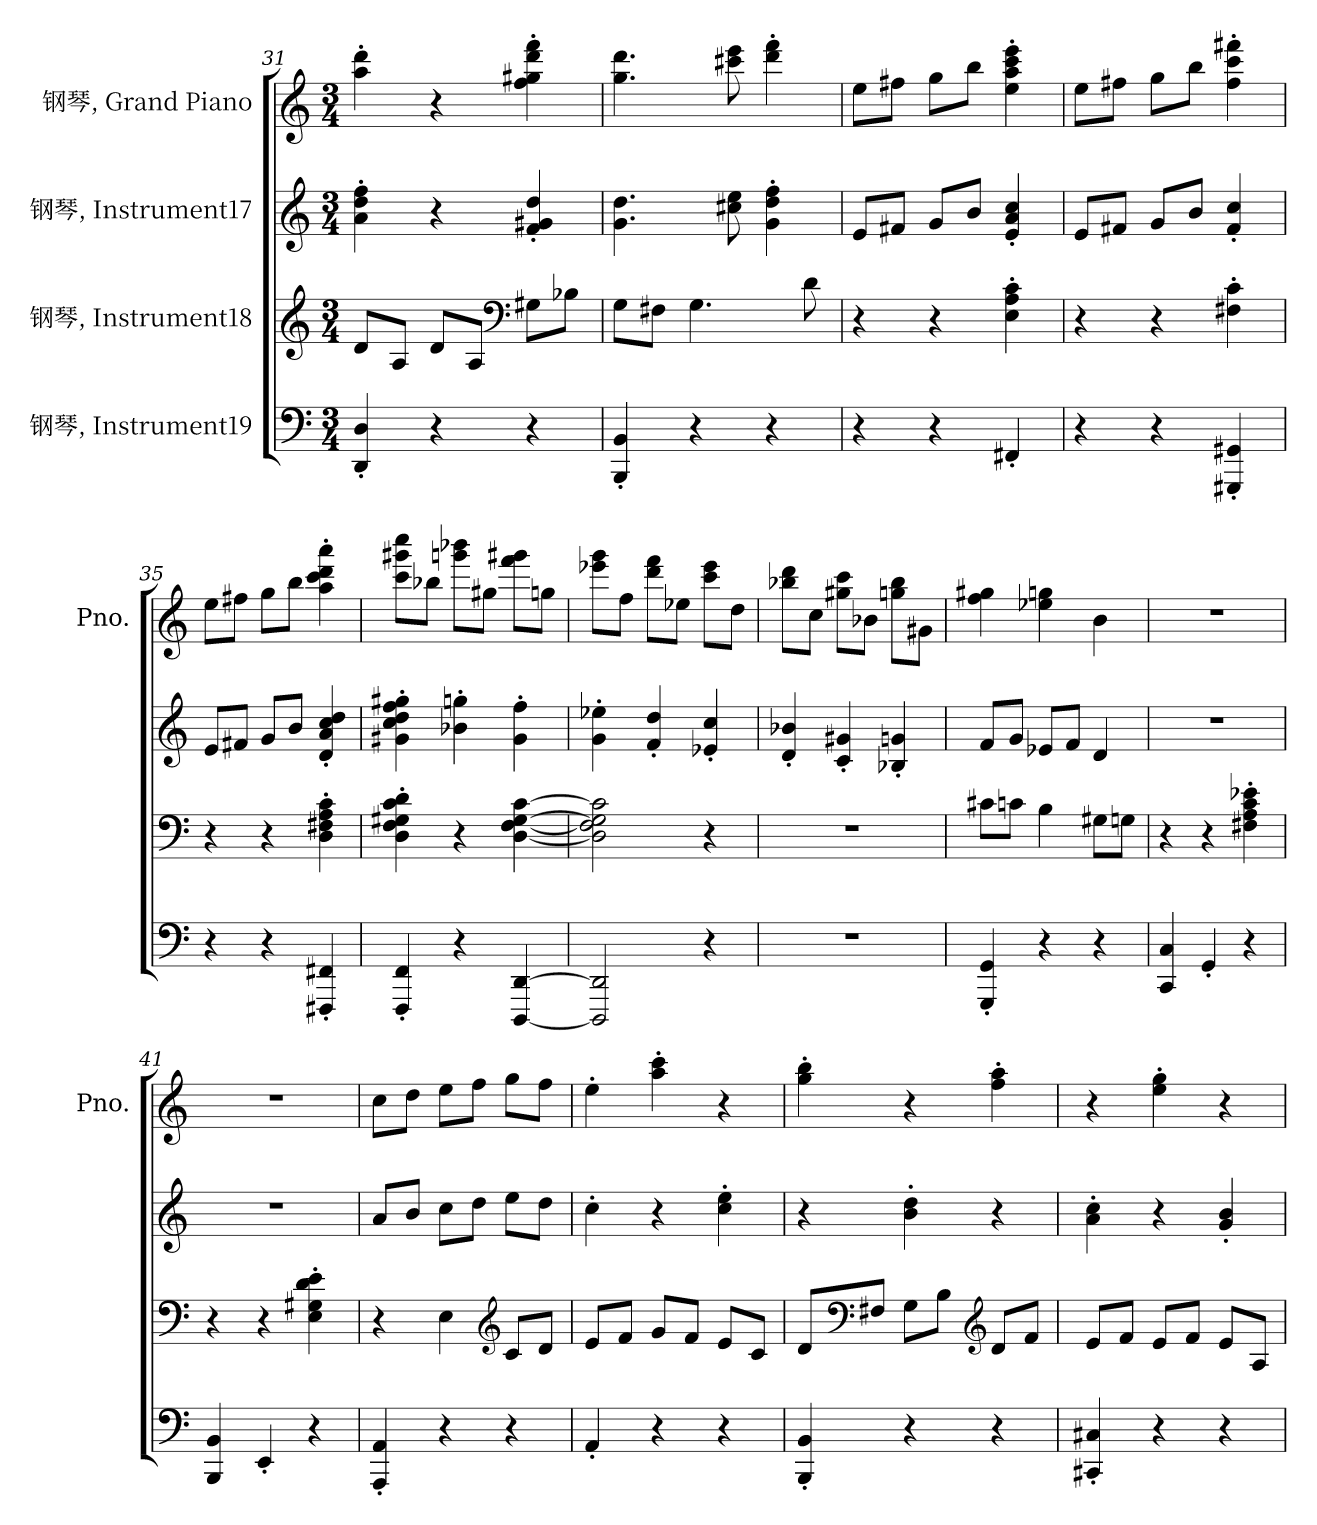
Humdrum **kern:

**kern	**kern	**kern	**kern
*part4	*part3	*part2	*part1
*staff4	*staff3	*staff2	*staff1
*I"钢琴, Instrument19	*I"钢琴, Instrument18	*I"钢琴, Instrument17	*I"钢琴, Grand Piano
*	*	*	*I'Pno.
*clefF4	*clefG2	*clefG2	*clefG2
*k[]	*k[]	*k[]	*k[]
*M3/4	*M3/4	*M3/4	*M3/4
=31	=31	=31	=31
4DD/' 4D/'	8d/L	4a\' 4dd\' 4ff\'	4aa\' 4ddd\'
.	8A/J	.	.
4r	8d/L	4r	4r
.	8A/J	.	.
*	*clefF4	*	*
4r	8G#X\L	4f/' 4g#X/' 4dd/'	4ff\' 4gg#X\' 4ddd\' 4fff\'
.	8B-X\J	.	.
=32	=32	=32	=32
4BBB/' 4BB/'	8G\L	4.g\ 4.dd\	4.gg\ 4.ddd\
.	8F#X\J	.	.
4r	4.G\	.	.
.	.	8cc#X\ 8ee\	8ccc#X\ 8eee\
4r	.	4g\' 4dd\' 4ff\'	4ddd\' 4fff\'
.	8d\	.	.
!!LO:PB:g=z
=33	=33	=33	=33
4r	4r	8e/L	8ee\L
.	.	8f#X/J	8ff#X\J
4r	4r	8g/L	8gg\L
.	.	8b/J	8bb\J
4FF#X'/	4E\' 4A\' 4c\'	4e/' 4a/' 4cc/'	4ee\' 4aa\' 4ccc\' 4eee\'
=34	=34	=34	=34
4r	4r	8e/L	8ee\L
.	.	8f#X/J	8ff#X\J
4r	4r	8g/L	8gg\L
.	.	8b/J	8bb\J
4GGG#X/' 4GG#X/'	4F#X\' 4c\'	4f#/' 4cc/'	4ff#\' 4ccc\' 4fff#X\'
=35	=35	=35	=35
4r	4r	8e/L	8ee\L
.	.	8f#X/J	8ff#X\J
4r	4r	8g/L	8gg\L
.	.	8b/J	8bb\J
4FFF#X/' 4FF#X/'	4D\' 4F#X\' 4A\' 4c\'	4d/' 4a/' 4cc/' 4dd/'	4aa\' 4ccc\' 4ddd\' 4aaa\'
=36	=36	=36	=36
4FFF/' 4FF/'	4D\' 4F\' 4G#X\' 4c\' 4d\'	4g#X\' 4cc\' 4dd\' 4ff\' 4gg#X\'	8ccc\ 8ggg#X\ 8cccc\L
.	.	.	8bb-X\J
4r	4r	4b-X\' 4ggn\'	8gggn\ 8bbb-X\L
.	.	.	8gg#X\J
[4DDD/ [4DD/	[4D\ [4F\ [4G#\ [4c\	4g#\' 4ff\'	8fff\ 8ggg#X\L
.	.	.	8ggn\J
=37	=37	=37	=37
2DDD/] 2DD/]	2D\] 2F\] 2G#\] 2c\]	4g\' 4ee-X\'	8eee-X\ 8ggg\L
.	.	.	8ff\J
.	.	4f/' 4dd/'	8ddd\ 8fff\L
.	.	.	8ee-X\J
4r	4r	4e-X/' 4cc/'	8ccc\ 8eee-\L
.	.	.	8dd\J
!!LO:LB:g=z
=38	=38	=38	=38
2.r	2.r	4d/' 4b-X/'	8bb-X\ 8ddd\L
.	.	.	8cc\J
.	.	4c/' 4g#X/'	8gg#X\ 8ccc\L
.	.	.	8b-X\J
.	.	4B-X/' 4gn/'	8ggn\ 8bb-\L
.	.	.	8g#X\J
=39	=39	=39	=39
4GGG/' 4GG/'	8c#X\L	8f/L	4ff\ 4gg#X\
.	8cn\J	8g/J	.
4r	4B\	8e-X/L	4ee-X\ 4ggn\
.	.	8f/J	.
4r	8G#X\L	4d/	4b\
.	8Gn\J	.	.
=40	=40	=40	=40
4CC/ 4C/	4r	2.r	2.r
4GG'/	4r	.	.
4r	4F#X\' 4A\' 4c\' 4e-X\'	.	.
=41	=41	=41	=41
4BBB/ 4BB/	4r	2.r	2.r
4EE'/	4r	.	.
4r	4E\' 4G#X\' 4d\' 4e\'	.	.
=42	=42	=42	=42
4AAA/' 4AA/'	4r	8a/L	8cc\L
.	.	8b/J	8dd\J
4r	4E\	8cc\L	8ee\L
.	.	8dd\J	8ff\J
*	*clefG2	*	*
4r	8c/L	8ee\L	8gg\L
.	8d/J	8dd\J	8ff\J
!!LO:LB:g=z
=43	=43	=43	=43
4AA'/	8e/L	4cc'\	4ee'\
.	8f/J	.	.
4r	8g/L	4r	4aa\' 4ccc\'
.	8f/J	.	.
4r	8e/L	4cc\' 4ee\'	4r
.	8c/J	.	.
=44	=44	=44	=44
4BBB/' 4BB/'	8d/L	4r	4gg\' 4bb\'
*	*clefF4	*	*
.	8F#X/J	.	.
4r	8G\L	4b\' 4dd\'	4r
.	8B\J	.	.
*	*clefG2	*	*
4r	8d/L	4r	4ff\' 4aa\'
.	8f/J	.	.
=45	=45	=45	=45
4CC#X/' 4C#X/'	8e/L	4a\' 4cc\'	4r
.	8f/J	.	.
4r	8e/L	4r	4ee\' 4gg\'
.	8f/J	.	.
4r	8e/L	4g/' 4b/'	4r
.	8A/J	.	.
=	=	=	=
*-	*-	*-	*-
